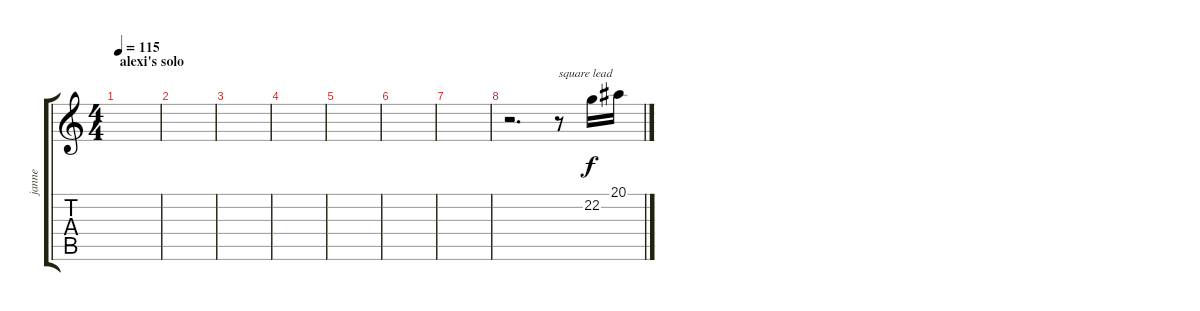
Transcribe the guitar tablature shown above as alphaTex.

\track ("janne" "janne") {instrument pad1newage}
\staff {score tabs}
\tuning (D4 A3 F3 C3 G2 C2) {hide}
\ts (4 4)
\section ("" "alexi's solo")
\tempo 115
\clef g2
\ks c
|
|
|
|
|
|
|
r.2{d} r.8{txt "square lead" volume 16 instrument lead1square} 22.2.16 20.1.16
